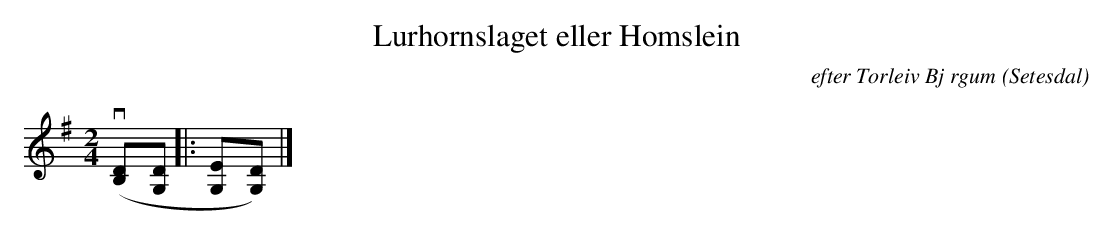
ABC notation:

X:1
T:Lurhornslaget eller Homslein
C:efter Torleiv Bj rgum
O:Setesdal
M:2/4
L:1/8
K:G
v([B,D][G,D] |: [G,E][G,D]) |]
